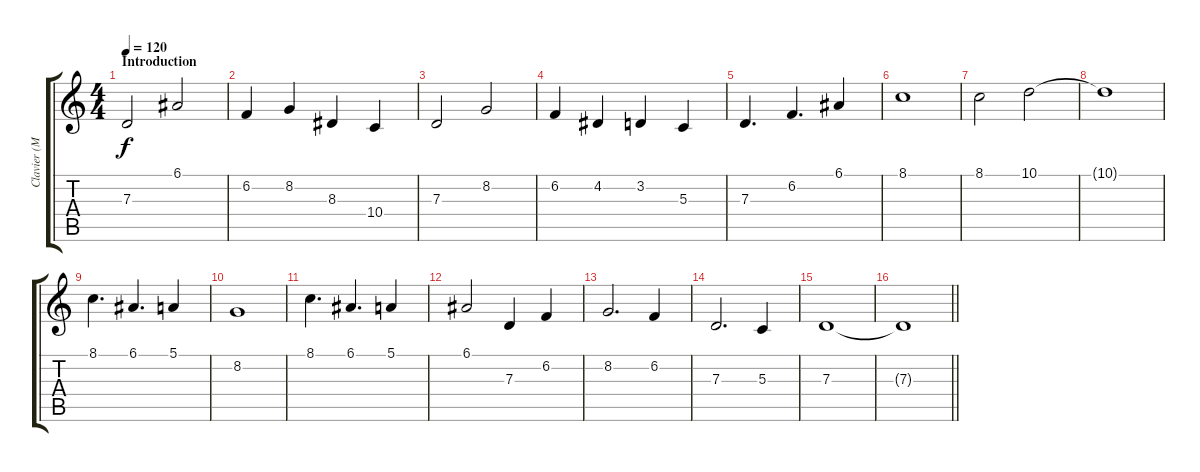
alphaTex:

\track ("Clavier (Main Droite)" "Clavier (M") {instrument stringensemble1}
\staff {score tabs}
\tuning (E4 B3 G3 D3 A2 E2) {hide}
\ts (4 4)
\section ("" "Introduction ")
\tempo 120
\clef g2
\ks c
7.3.2{dy f instrument stringensemble1} 6.1.2 |
6.2.4 8.2.4 8.3.4 10.4.4 |
7.3.2 8.2.2 |
6.2.4 4.2.4 3.2.4 5.3.4 |
7.3.4{d} 6.2.4{d} 6.1.4 |
8.1.1 |
8.1.2 10.1.2 |
10.1{t}.1 |
8.1.4{d} 6.1.4{d} 5.1.4 |
8.2.1 |
8.1.4{d} 6.1.4{d} 5.1.4 |
6.1.2 7.3.4 6.2.4 |
8.2.2{d} 6.2.4 |
7.3.2{d} 5.3.4 |
7.3.1 |
\barLineRight lightlight
7.3{t}.1
